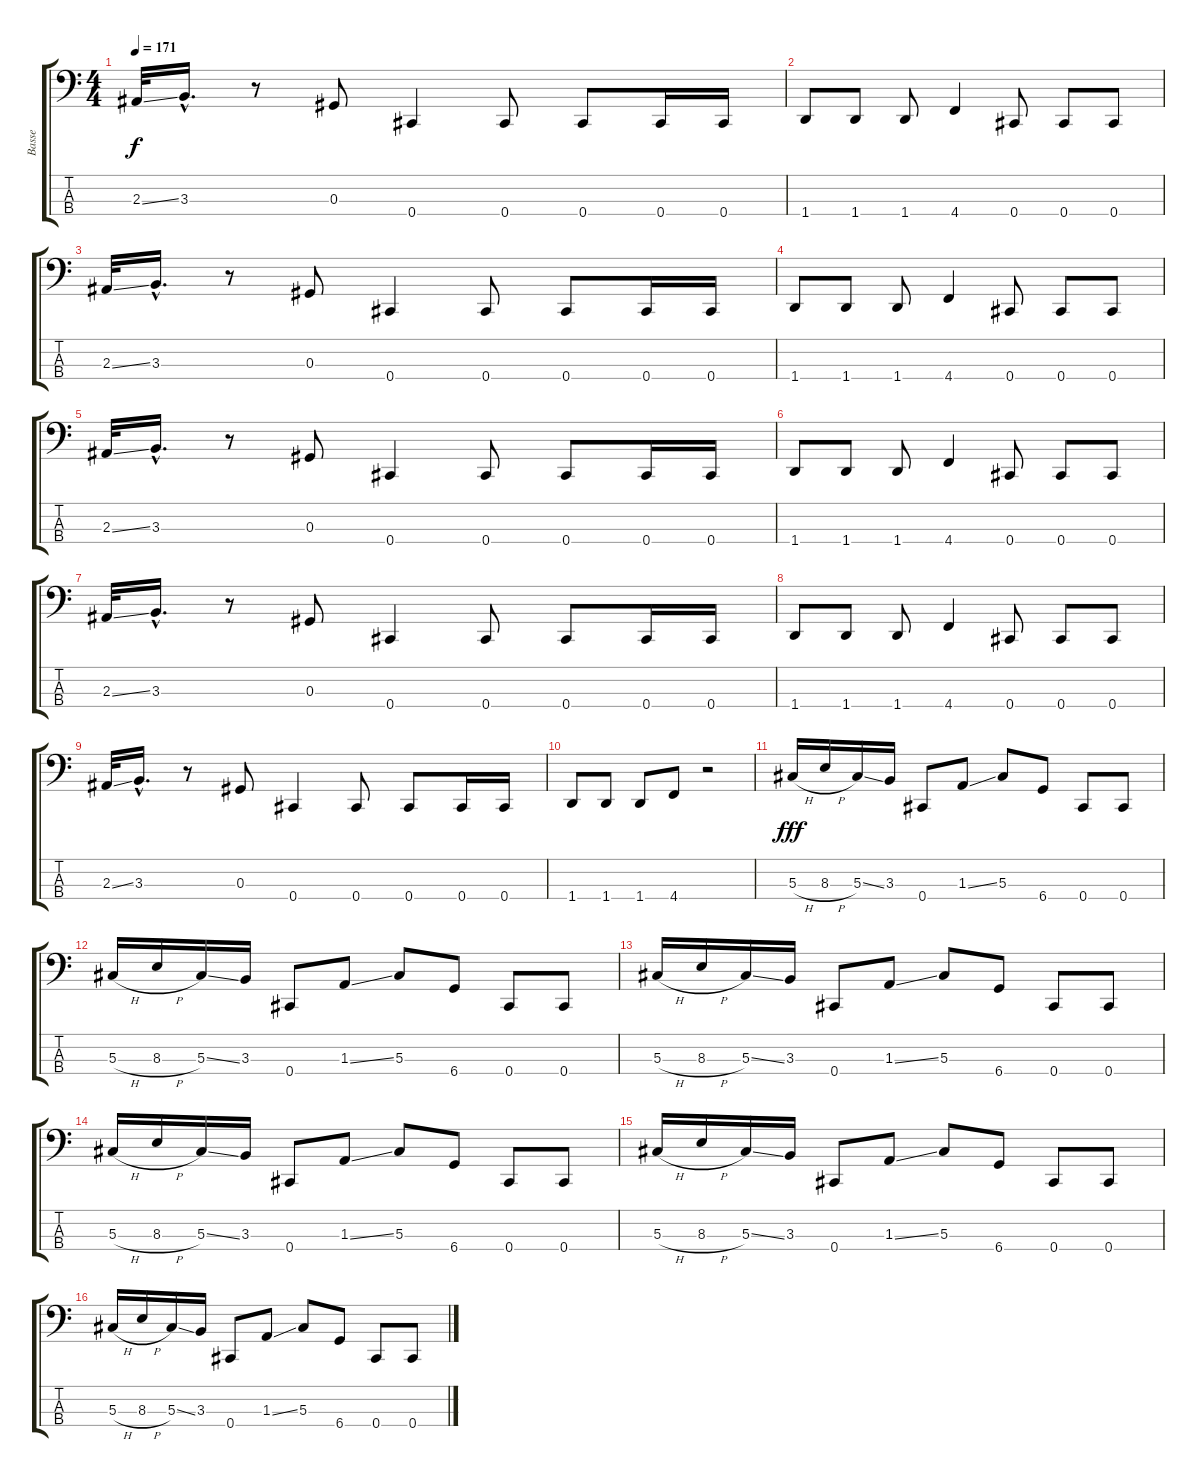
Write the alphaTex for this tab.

\track ("Basse" "Basse") {instrument slapbass2}
\staff {score tabs}
\tuning (Gb2 Db2 Ab1 Db1) {hide}
\ts (4 4)
\tempo 171
\clef f4
\ks c
2.3{ss}.32{dy f} 3.3{hac}.16{d} r.8 0.3.8 0.4.4 0.4.8 0.4.8 0.4.16 0.4.16 |
1.4.8 1.4.8 1.4.8 4.4.4 0.4.8 0.4.8 0.4.8 |
2.3{ss}.32 3.3{hac}.16{d} r.8 0.3.8 0.4.4 0.4.8 0.4.8 0.4.16 0.4.16 |
1.4.8 1.4.8 1.4.8 4.4.4 0.4.8 0.4.8 0.4.8 |
2.3{ss}.32 3.3{hac}.16{d} r.8 0.3.8 0.4.4 0.4.8 0.4.8 0.4.16 0.4.16 |
1.4.8 1.4.8 1.4.8 4.4.4 0.4.8 0.4.8 0.4.8 |
2.3{ss}.32 3.3{hac}.16{d} r.8 0.3.8 0.4.4 0.4.8 0.4.8 0.4.16 0.4.16 |
1.4.8 1.4.8 1.4.8 4.4.4 0.4.8 0.4.8 0.4.8 |
2.3{ss}.32 3.3{hac}.16{d} r.8 0.3.8 0.4.4 0.4.8 0.4.8 0.4.16 0.4.16 |
1.4.8 1.4.8 1.4.8 4.4.8 r.2 |
5.3{h}.16{dy fff} 8.3{h}.16 5.3{ss}.16 3.3.16 0.4.8 1.3{ss}.8 5.3.8 6.4.8 0.4.8 0.4.8 |
5.3{h}.16 8.3{h}.16 5.3{ss}.16 3.3.16 0.4.8 1.3{ss}.8 5.3.8 6.4.8 0.4.8 0.4.8 |
5.3{h}.16 8.3{h}.16 5.3{ss}.16 3.3.16 0.4.8 1.3{ss}.8 5.3.8 6.4.8 0.4.8 0.4.8 |
5.3{h}.16 8.3{h}.16 5.3{ss}.16 3.3.16 0.4.8 1.3{ss}.8 5.3.8 6.4.8 0.4.8 0.4.8 |
5.3{h}.16 8.3{h}.16 5.3{ss}.16 3.3.16 0.4.8 1.3{ss}.8 5.3.8 6.4.8 0.4.8 0.4.8 |
5.3{h}.16 8.3{h}.16 5.3{ss}.16 3.3.16 0.4.8 1.3{ss}.8 5.3.8 6.4.8 0.4.8 0.4.8
